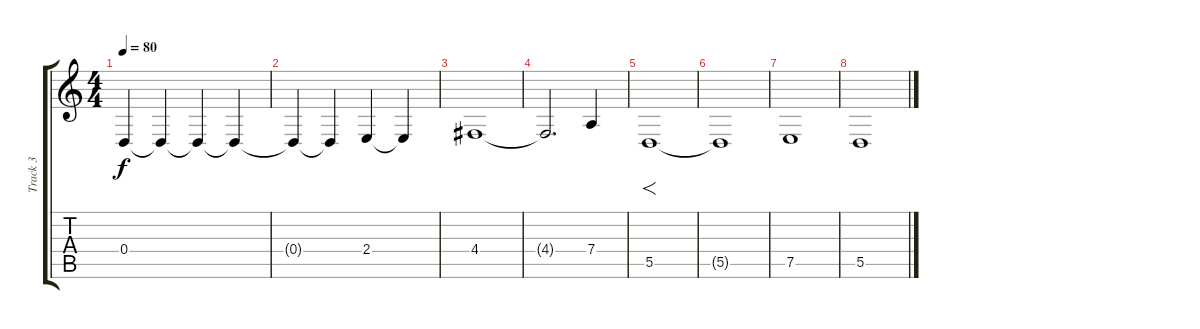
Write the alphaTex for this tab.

\track ("Track 3" "Track 3") {instrument viola}
\staff {score tabs}
\tuning (E4 B3 G3 D3 A2 E2) {hide}
\ts (4 4)
\tempo 80
\clef g2
\ks c
0.4.4{dy f} 0.4{t}.4 0.4{t}.4 0.4{t}.4 |
0.4{t}.4 0.4{t}.4 2.4.4 2.4{t}.4 |
4.4.1 |
4.4{t}.2{d} 7.4.4 |
5.5.1{f} |
5.5{t}.1 |
7.5.1 |
5.5.1
